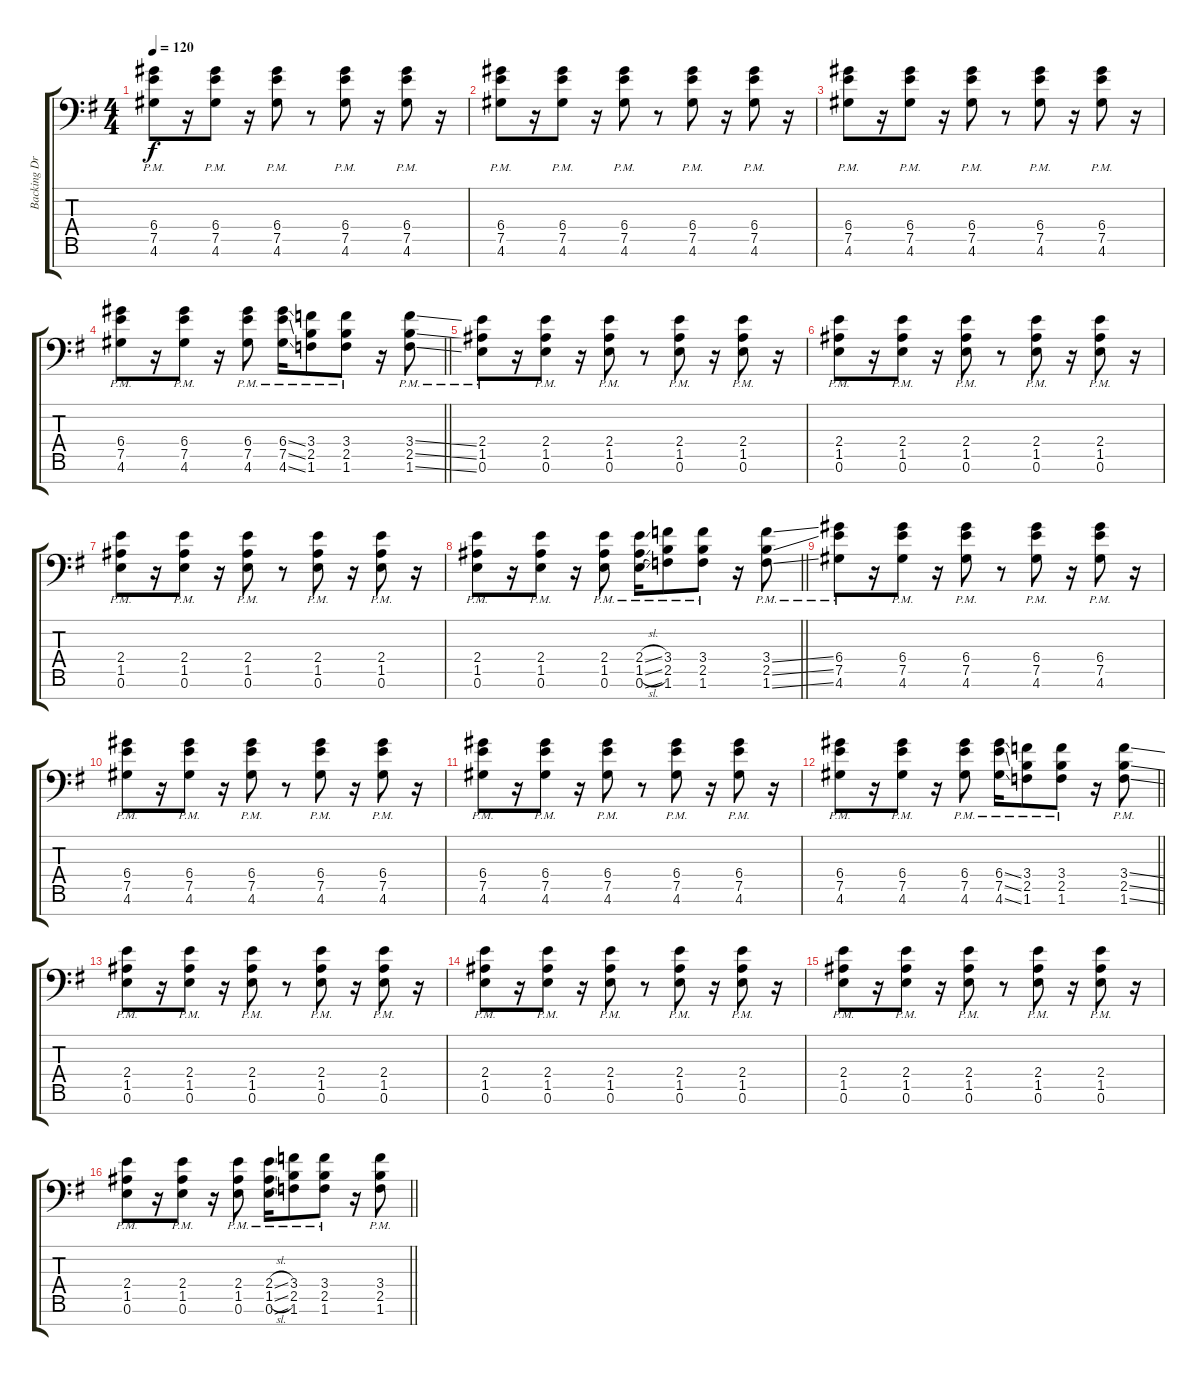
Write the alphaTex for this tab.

\track ("Backing Dropped A" "Backing Dr") {instrument distortionguitar}
\staff {score tabs}
\tuning (E4 B3 G3 D3 A2 E2 A1) {hide}
\ts (4 4)
\tempo 120
\clef f4
\ks eminor
(6.4{pm} 7.5{pm} 4.6{pm}).8{dy f} r.16 (6.4{pm} 7.5{pm} 4.6{pm}).8 r.16 (6.4{pm} 7.5{pm} 4.6{pm}).8 r.8 (6.4{pm} 7.5{pm} 4.6{pm}).8 r.16 (6.4{pm} 7.5{pm} 4.6{pm}).8 r.16 |
(6.4{pm} 7.5{pm} 4.6{pm}).8 r.16 (6.4{pm} 7.5{pm} 4.6{pm}).8 r.16 (6.4{pm} 7.5{pm} 4.6{pm}).8 r.8 (6.4{pm} 7.5{pm} 4.6{pm}).8 r.16 (6.4{pm} 7.5{pm} 4.6{pm}).8 r.16 |
(6.4{pm} 7.5{pm} 4.6{pm}).8 r.16 (6.4{pm} 7.5{pm} 4.6{pm}).8 r.16 (6.4{pm} 7.5{pm} 4.6{pm}).8 r.8 (6.4{pm} 7.5{pm} 4.6{pm}).8 r.16 (6.4{pm} 7.5{pm} 4.6{pm}).8 r.16 |
\barLineRight lightlight
(6.4{pm} 7.5{pm} 4.6{pm}).8 r.16 (6.4{pm} 7.5{pm} 4.6{pm}).8 r.16 (6.4{pm} 7.5{pm} 4.6{pm}).8 (6.4{ss pm} 7.5{ss pm} 4.6{ss pm}).16 (3.4{pm} 2.5{pm} 1.6{pm}).8 (3.4{pm} 2.5{pm} 1.6{pm}).8 r.16 (3.4{ss pm} 2.5{ss pm} 1.6{ss pm}).8 |
(2.4{pm} 1.5{pm} 0.6{pm}).8 r.16 (2.4{pm} 1.5{pm} 0.6{pm}).8 r.16 (2.4{pm} 1.5{pm} 0.6{pm}).8 r.8 (2.4{pm} 1.5{pm} 0.6{pm}).8 r.16 (2.4{pm} 1.5{pm} 0.6{pm}).8 r.16 |
(2.4{pm} 1.5{pm} 0.6{pm}).8 r.16 (2.4{pm} 1.5{pm} 0.6{pm}).8 r.16 (2.4{pm} 1.5{pm} 0.6{pm}).8 r.8 (2.4{pm} 1.5{pm} 0.6{pm}).8 r.16 (2.4{pm} 1.5{pm} 0.6{pm}).8 r.16 |
(2.4{pm} 1.5{pm} 0.6{pm}).8 r.16 (2.4{pm} 1.5{pm} 0.6{pm}).8 r.16 (2.4{pm} 1.5{pm} 0.6{pm}).8 r.8 (2.4{pm} 1.5{pm} 0.6{pm}).8 r.16 (2.4{pm} 1.5{pm} 0.6{pm}).8 r.16 |
\barLineRight lightlight
(2.4{pm} 1.5{pm} 0.6{pm}).8 r.16 (2.4{pm} 1.5{pm} 0.6{pm}).8 r.16 (2.4{pm} 1.5{pm} 0.6{pm}).8 (2.4{sl pm} 1.5{sl pm} 0.6{sl pm}).16 (3.4{pm} 2.5{pm} 1.6{pm}).8 (3.4{pm} 2.5{pm} 1.6{pm}).8 r.16 (3.4{ss pm} 2.5{ss pm} 1.6{ss pm}).8 |
(6.4{pm} 7.5{pm} 4.6{pm}).8 r.16 (6.4{pm} 7.5{pm} 4.6{pm}).8 r.16 (6.4{pm} 7.5{pm} 4.6{pm}).8 r.8 (6.4{pm} 7.5{pm} 4.6{pm}).8 r.16 (6.4{pm} 7.5{pm} 4.6{pm}).8 r.16 |
(6.4{pm} 7.5{pm} 4.6{pm}).8 r.16 (6.4{pm} 7.5{pm} 4.6{pm}).8 r.16 (6.4{pm} 7.5{pm} 4.6{pm}).8 r.8 (6.4{pm} 7.5{pm} 4.6{pm}).8 r.16 (6.4{pm} 7.5{pm} 4.6{pm}).8 r.16 |
(6.4{pm} 7.5{pm} 4.6{pm}).8 r.16 (6.4{pm} 7.5{pm} 4.6{pm}).8 r.16 (6.4{pm} 7.5{pm} 4.6{pm}).8 r.8 (6.4{pm} 7.5{pm} 4.6{pm}).8 r.16 (6.4{pm} 7.5{pm} 4.6{pm}).8 r.16 |
\barLineRight lightlight
(6.4{pm} 7.5{pm} 4.6{pm}).8 r.16 (6.4{pm} 7.5{pm} 4.6{pm}).8 r.16 (6.4{pm} 7.5{pm} 4.6{pm}).8 (6.4{ss pm} 7.5{ss pm} 4.6{ss pm}).16 (3.4{pm} 2.5{pm} 1.6{pm}).8 (3.4{pm} 2.5{pm} 1.6{pm}).8 r.16 (3.4{ss pm} 2.5{ss pm} 1.6{ss pm}).8 |
(2.4{pm} 1.5{pm} 0.6{pm}).8 r.16 (2.4{pm} 1.5{pm} 0.6{pm}).8 r.16 (2.4{pm} 1.5{pm} 0.6{pm}).8 r.8 (2.4{pm} 1.5{pm} 0.6{pm}).8 r.16 (2.4{pm} 1.5{pm} 0.6{pm}).8 r.16 |
(2.4{pm} 1.5{pm} 0.6{pm}).8 r.16 (2.4{pm} 1.5{pm} 0.6{pm}).8 r.16 (2.4{pm} 1.5{pm} 0.6{pm}).8 r.8 (2.4{pm} 1.5{pm} 0.6{pm}).8 r.16 (2.4{pm} 1.5{pm} 0.6{pm}).8 r.16 |
(2.4{pm} 1.5{pm} 0.6{pm}).8 r.16 (2.4{pm} 1.5{pm} 0.6{pm}).8 r.16 (2.4{pm} 1.5{pm} 0.6{pm}).8 r.8 (2.4{pm} 1.5{pm} 0.6{pm}).8 r.16 (2.4{pm} 1.5{pm} 0.6{pm}).8 r.16 |
\barLineRight lightlight
(2.4{pm} 1.5{pm} 0.6{pm}).8 r.16 (2.4{pm} 1.5{pm} 0.6{pm}).8 r.16 (2.4{pm} 1.5{pm} 0.6{pm}).8 (2.4{sl pm} 1.5{sl pm} 0.6{sl pm}).16 (3.4{pm} 2.5{pm} 1.6{pm}).8 (3.4{pm} 2.5{pm} 1.6{pm}).8 r.16 (3.4{ss pm} 2.5{ss pm} 1.6{ss pm}).8
